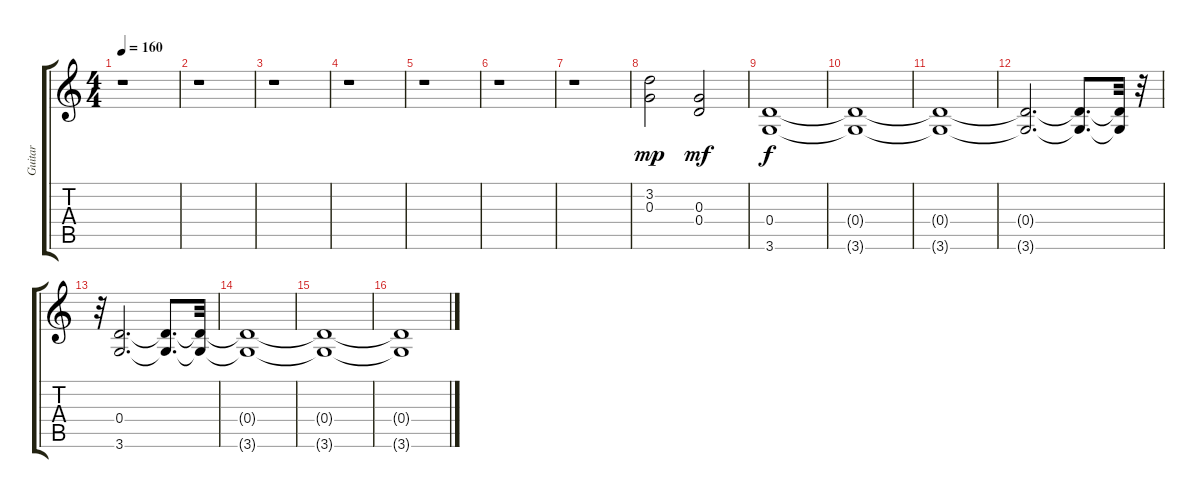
\track ("Guitar" "Guitar") {instrument overdrivenguitar}
\staff {score tabs}
\tuning (E4 B3 G3 D3 A2 E2) {hide}
\ts (4 4)
\tempo 160
\clef g2
\ks c
r.1{dy mp instrument overdrivenguitar} |
r.1 |
r.1 |
r.1 |
r.1 |
r.1 |
r.1 |
(3.2 0.3).2 (0.3 0.4).2{dy mf} |
(0.4 3.6).1{dy f} |
(0.4{t} 3.6{t}).1 |
(0.4{t} 3.6{t}).1 |
(0.4{t} 3.6{t}).2{d} (0.4{t} 3.6{t}).8{d} (0.4{t} 3.6{t}).32 r.32 |
r.32 (0.4 3.6).2{d} (0.4{t} 3.6{t}).8{d} (0.4{t} 3.6{t}).32 |
(0.4{t} 3.6{t}).1 |
(0.4{t} 3.6{t}).1 |
(0.4{t} 3.6{t}).1
